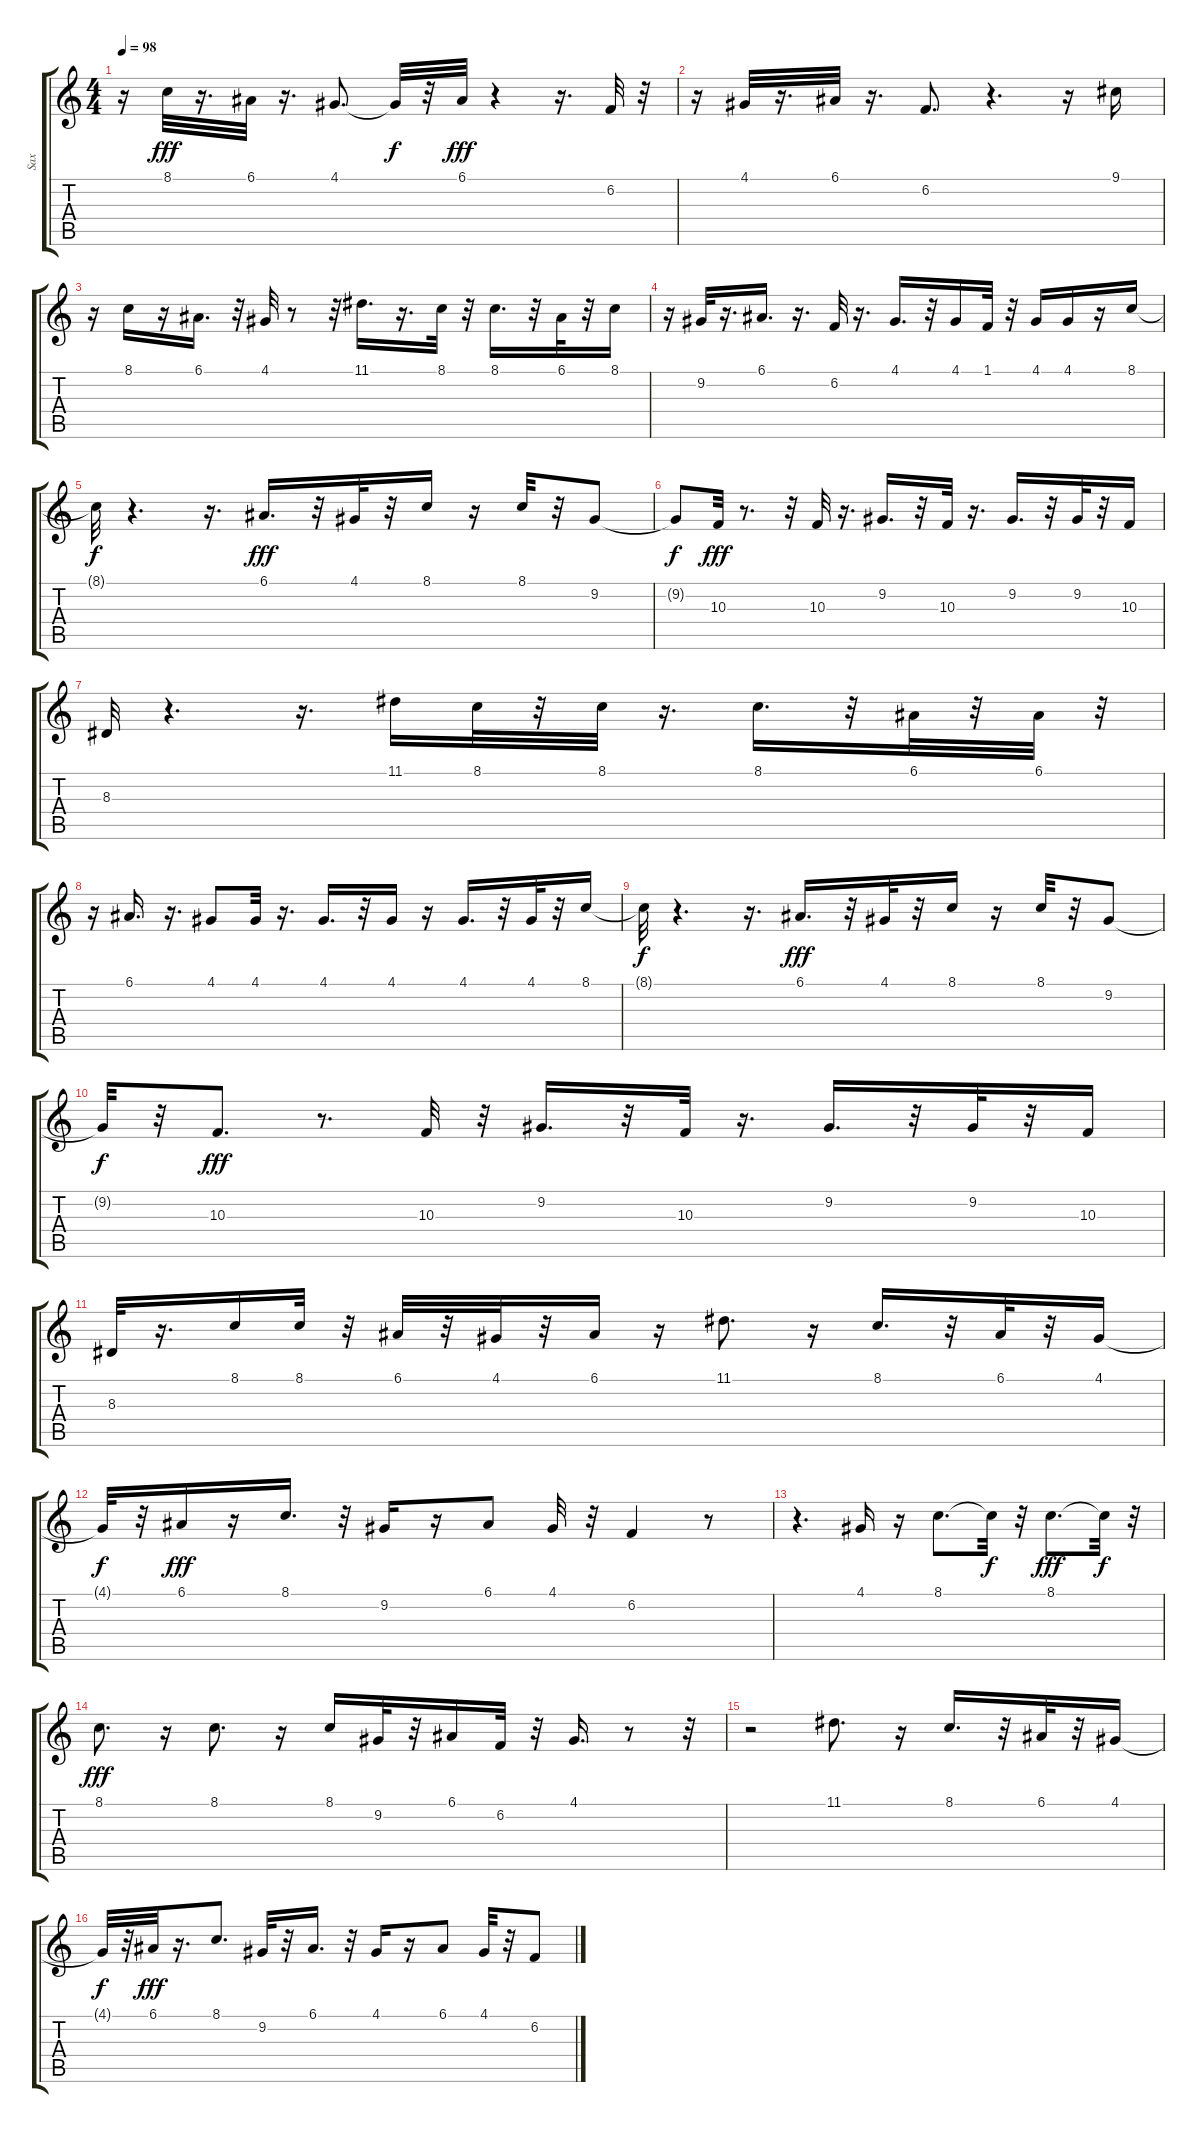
\track ("Sax" "Sax") {instrument tenorsax}
\staff {score tabs}
\tuning (E4 B3 G3 D3 A2 E2) {hide}
\ts (4 4)
\tempo 98
\clef g2
\ks c
r.16{dy fff} 8.1.32 r.16{d} 6.1.32 r.16{d} 4.1.8{d} 4.1{t}.32{dy f} r.32 6.1.32{dy fff} r.4 r.16{d} 6.2.32 r.32 |
r.16 4.1.32 r.16{d} 6.1.32 r.16{d} 6.2.8{d} r.4{d} r.16 9.1.16 |
r.16 8.1.16 r.16 6.1.16{d} r.32 4.1.32 r.8 r.32 11.1.16{d} r.16{d} 8.1.32 r.32 8.1.16{d} r.32 6.1.32 r.32 8.1.16 |
r.16 9.2.32 r.16{d} 6.1.16{d} r.16{d} 6.2.32 r.16{d} 4.1.16{d} r.32 4.1.16 1.1.32 r.32 4.1.16 4.1.16 r.16 8.1.16 |
8.1{t}.32{dy f} r.4{d} r.16{d} 6.1.16{d dy fff} r.32 4.1.32 r.32 8.1.16 r.16 8.1.32 r.32 9.2.8 |
9.2{t}.8{dy f} 10.3.32{dy fff} r.8{d} r.32 10.3.32 r.16{d} 9.2.16{d} r.32 10.3.32 r.16{d} 9.2.16{d} r.32 9.2.32 r.32 10.3.16 |
8.3.32 r.4{d} r.16{d} 11.1.16 8.1.32 r.32 8.1.32 r.16{d} 8.1.16{d} r.32 6.1.32 r.32 6.1.32 r.32 |
r.16 6.1.16{d} r.16{d} 4.1.8 4.1.32 r.16{d} 4.1.16{d} r.32 4.1.16 r.16 4.1.16{d} r.32 4.1.32 r.32 8.1.16 |
8.1{t}.32{dy f} r.4{d} r.16{d} 6.1.16{d dy fff} r.32 4.1.32 r.32 8.1.16 r.16 8.1.32 r.32 9.2.8 |
9.2{t}.32{dy f} r.32 10.3.8{d dy fff} r.8{d} 10.3.32 r.32 9.2.16{d} r.32 10.3.32 r.16{d} 9.2.16{d} r.32 9.2.32 r.32 10.3.16 |
8.3.32 r.16{d} 8.1.16 8.1.32 r.32 6.1.32 r.32 4.1.32 r.32 6.1.16 r.16 11.1.8{d} r.16 8.1.16{d} r.32 6.1.32 r.32 4.1.16 |
4.1{t}.32{dy f} r.32 6.1.16{dy fff} r.16 8.1.16{d} r.32 9.2.16 r.16 6.1.8 4.1.32 r.32 6.2.4 r.8 |
r.4{d} 4.1.16 r.16 8.1.8{d} 8.1{t}.32{dy f} r.32 8.1.8{d dy fff} 8.1{t}.32{dy f} r.32 |
8.1.8{d dy fff} r.16 8.1.8{d} r.16 8.1.16 9.2.32 r.32 6.1.16 6.2.32 r.32 4.1.16{d} r.8 r.32 |
r.2 11.1.8{d} r.16 8.1.16{d} r.32 6.1.32 r.32 4.1.16 |
4.1{t}.32{dy f} r.32 6.1.32{dy fff} r.16{d} 8.1.8{d} 9.2.32 r.32 6.1.16{d} r.32 4.1.16 r.16 6.1.8 4.1.32 r.32 6.2.8
